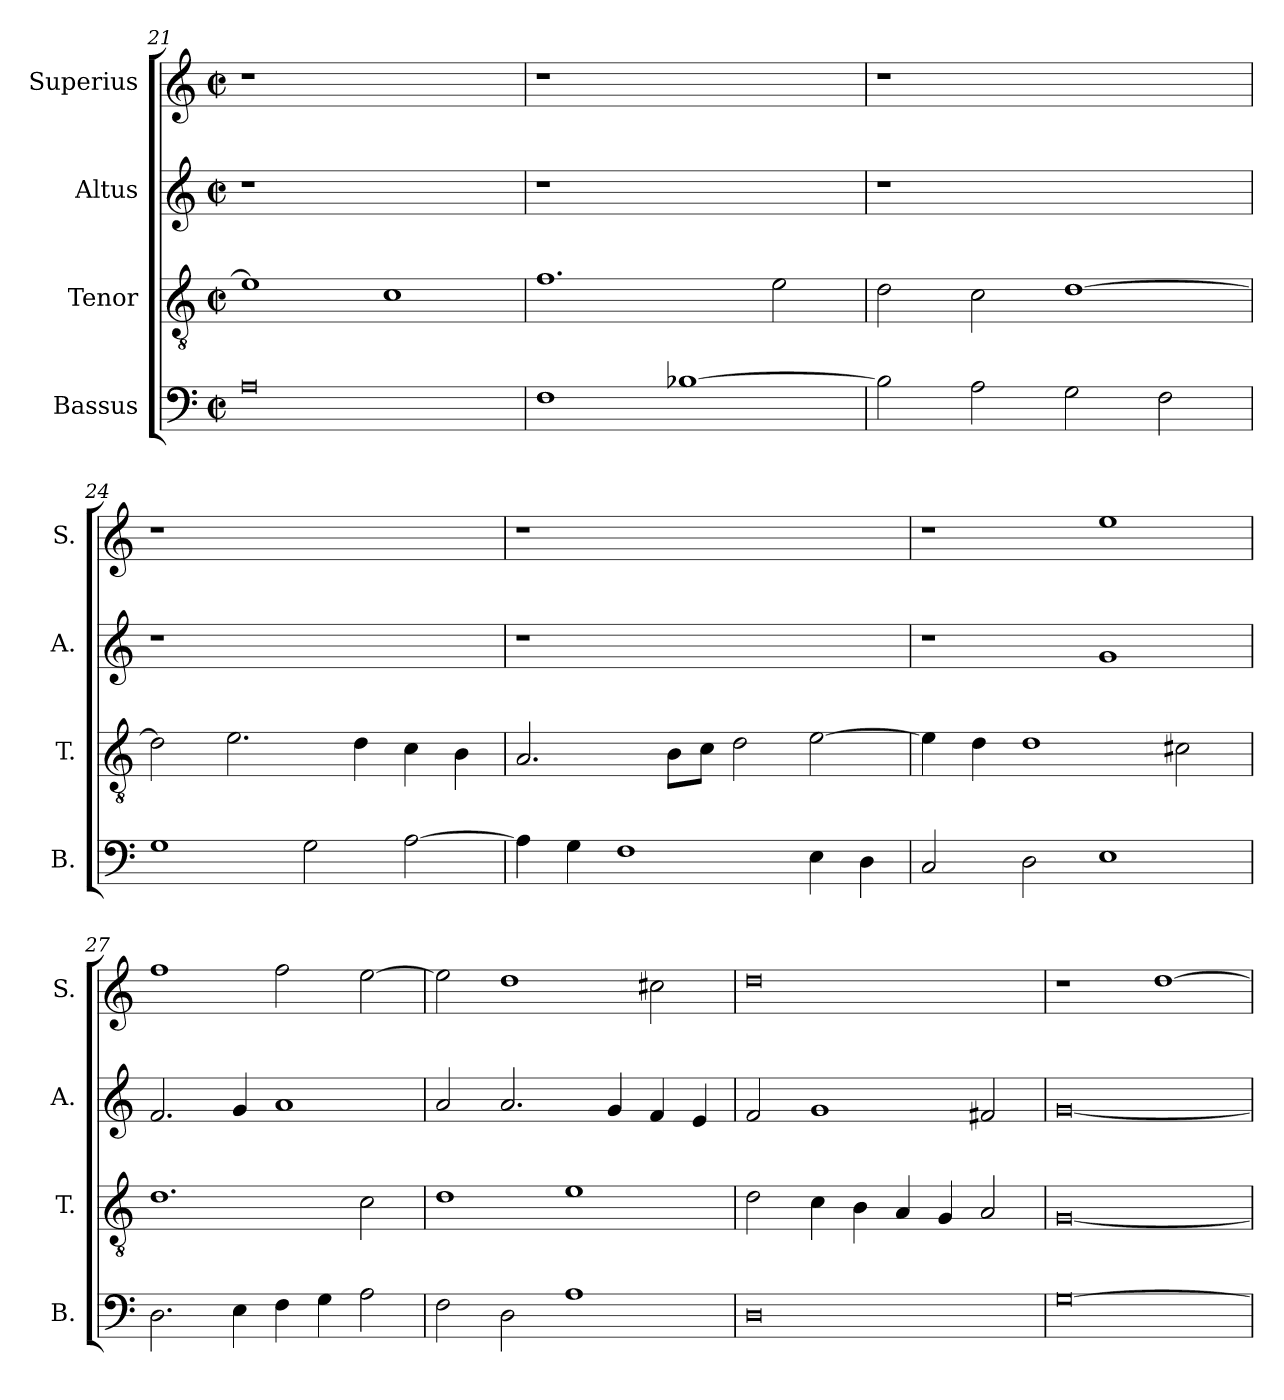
**kern	**kern	**kern	**kern
*part4	*part3	*part2	*part1
*staff4	*staff3	*staff2	*staff1
*I"Bassus	*I"Tenor	*I"Altus	*I"Superius
*I'B.	*I'T.	*I'A.	*I'S.
*clefF4	*clefGv2	*clefG2	*clefG2
*	*ITrd7c12	*	*
*k[]	*k[]	*k[]	*k[]
*C:	*C:	*C:	*C:
*M2/2	*M2/2	*M2/2	*M2/2
*met(c|)	*met(c|)	*met(c|)	*met(c|)
=21	=21	=21	=21
!	!	!LO:N:vis=1	!LO:N:vis=1
0Ai	1Ei]	1r	1r
.	1Ci	1ryy	1ryy
=22	=22	=22	=22
!	!	!LO:N:vis=1	!LO:N:vis=1
1Fi	1.Fi	1r	1r
[>1B-Xi	.	1ryy	1ryy
.	2Ei\	.	.
=23	=23	=23	=23
!	!	!LO:N:vis=1	!LO:N:vis=1
2B-i\]	2Di\	1r	1r
2Ai\	2Ci\	.	.
2Gi\	[>1Di	1ryy	1ryy
2Fi\	.	.	.
!!LO:LB:g=z
=24	=24	=24	=24
!	!	!LO:N:vis=1	!LO:N:vis=1
1Gi	2Di\]	1r	1r
.	2.Ei\	.	.
2Gi\	.	1ryy	1ryy
.	4Di\	.	.
[>2Ai\	4Ci\	.	.
.	4BBi\	.	.
=25	=25	=25	=25
!	!	!LO:N:vis=1	!LO:N:vis=1
4Ai\]	2.AAi/	1r	1r
4Gi\	.	.	.
1Fi	.	.	.
.	8BBi\L	.	.
.	8Ci\J	.	.
.	2Di\	1ryy	1ryy
4Ei\	[>2Ei\	.	.
4Di\	.	.	.
=26	=26	=26	=26
2Ci/	4Ei\]	1r	1r
.	4Di\	.	.
2Di\	1Di	.	.
1Ei	.	1gi	1eei
.	2C#Xi\	.	.
=27	=27	=27	=27
2.Di\	1.Di	2.fi/	1ffi
4Ei\	.	4gi/	.
4Fi\	.	1ai	2ffi\
4Gi\	.	.	.
2Ai\	2Ci\	.	[>2eei\
=28	=28	=28	=28
2Fi\	1Di	2ai/	2eei\]
2Di\	.	2.ai/	1ddi
1Ai	1Ei	.	.
.	.	4gi/	.
.	.	4fi/	2cc#Xi\
.	.	4ei/	.
!!LO:LB:g=z
=29	=29	=29	=29
0Di	2Di\	2fi/	0ddi
.	4Ci\	1gi	.
.	4BBi\	.	.
.	4AAi/	.	.
.	4GGi/	.	.
.	2AAi/	2f#Xi/	.
=30	=30	=30	=30
[>0Gi	[<0GGi	[<0gi	1r
.	.	.	[>1ddi
=	=	=	=
*-	*-	*-	*-
